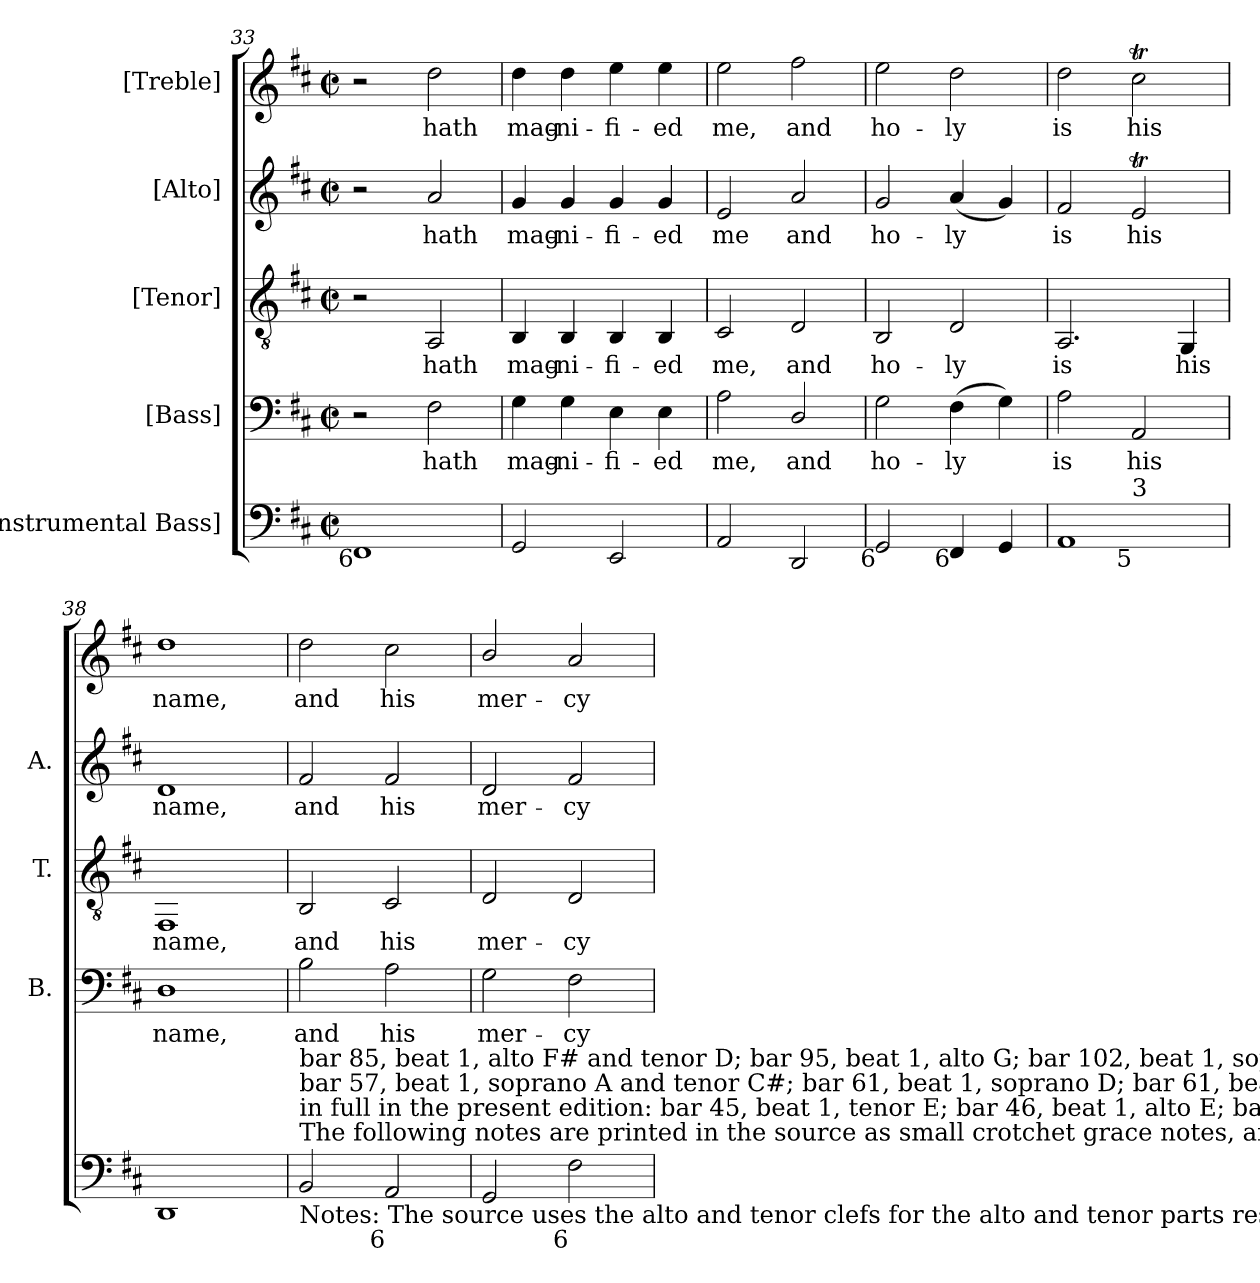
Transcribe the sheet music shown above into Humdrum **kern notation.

**kern	**kern	**text	**kern	**text	**kern	**text	**kern	**text
*part5	*part4	*part4	*part3	*part3	*part2	*part2	*part1	*part1
*staff5	*staff4	*staff4	*staff3	*staff3	*staff2	*staff2	*staff1	*staff1
*I"[Instrumental Bass]	*I"[Bass]	*	*I"[Tenor]	*	*I"[Alto]	*	*I"[Treble]	*
*	*I'B.	*	*I'T.	*	*I'A.	*	*	*
*clefF4	*clefF4	*	*clefGv2	*	*clefG2	*	*clefG2	*
*k[f#c#]	*k[f#c#]	*	*k[f#c#]	*	*k[f#c#]	*	*k[f#c#]	*
*D:	*D:	*	*D:	*	*D:	*	*D:	*
*M2/2	*M2/2	*	*M2/2	*	*M2/2	*	*M2/2	*
*met(c|)	*met(c|)	*	*met(c|)	*	*met(c|)	*	*met(c|)	*
=33	=33	=33	=33	=33	=33	=33	=33	=33
!LO:TX:b:rj:t=6	!	!	!	!	!	!	!	!
1FF#i	2r	.	2r	.	2r	.	2r	.
!	!	!LO:LY:b:color=#000000	!	!	!	!	!	!
!	!	!	!	!LO:LY:b:color=#000000	!	!	!	!
!	!	!	!	!	!	!LO:LY:b:color=#000000	!	!
!	!	!	!	!	!	!	!	!LO:LY:b:color=#000000
.	2F#i\	hath	2AAi/	hath	2ai/	hath	2ddi\	hath
=34	=34	=34	=34	=34	=34	=34	=34	=34
!	!	!LO:LY:b:color=#000000	!	!	!	!	!	!
!	!	!	!	!LO:LY:b:color=#000000	!	!	!	!
!	!	!	!	!	!	!LO:LY:b:color=#000000	!	!
!	!	!	!	!	!	!	!	!LO:LY:b:color=#000000
2GGi/	4Gi\	mag-	4BBi/	mag-	4gi/	mag-	4ddi\	mag-
!	!	!LO:LY:b:color=#000000	!	!	!	!	!	!
!	!	!	!	!LO:LY:b:color=#000000	!	!	!	!
!	!	!	!	!	!	!LO:LY:b:color=#000000	!	!
!	!	!	!	!	!	!	!	!LO:LY:b:color=#000000
.	4Gi\	-ni-	4BBi/	-ni-	4gi/	-ni-	4ddi\	-ni-
!	!	!LO:LY:b:color=#000000	!	!	!	!	!	!
!	!	!	!	!LO:LY:b:color=#000000	!	!	!	!
!	!	!	!	!	!	!LO:LY:b:color=#000000	!	!
!	!	!	!	!	!	!	!	!LO:LY:b:color=#000000
2EEi/	4Ei\	-fi-	4BBi/	-fi-	4gi/	-fi-	4eei\	-fi-
!	!	!LO:LY:b:color=#000000	!	!	!	!	!	!
!	!	!	!	!LO:LY:b:color=#000000	!	!	!	!
!	!	!	!	!	!	!LO:LY:b:color=#000000	!	!
!	!	!	!	!	!	!	!	!LO:LY:b:color=#000000
.	4Ei\	-ed	4BBi/	-ed	4gi/	-ed	4eei\	-ed
=35	=35	=35	=35	=35	=35	=35	=35	=35
!	!	!LO:LY:b:color=#000000	!	!	!	!	!	!
!	!	!	!	!LO:LY:b:color=#000000	!	!	!	!
!	!	!	!	!	!	!LO:LY:b:color=#000000	!	!
!	!	!	!	!	!	!	!	!LO:LY:b:color=#000000
2AAi/	2Ai\	me,	2C#i/	me,	2ei/	me	2eei\	me,
!	!	!LO:LY:b:color=#000000	!	!	!	!	!	!
!	!	!	!	!LO:LY:b:color=#000000	!	!	!	!
!	!	!	!	!	!	!LO:LY:b:color=#000000	!	!
!	!	!	!	!	!	!	!	!LO:LY:b:color=#000000
2DDi/	2Di/	and	2Di/	and	2ai/	and	2ff#i\	and
=36	=36	=36	=36	=36	=36	=36	=36	=36
!	!	!LO:LY:b:color=#000000	!	!	!	!	!	!
!	!	!	!	!LO:LY:b:color=#000000	!	!	!	!
!	!	!	!	!	!	!LO:LY:b:color=#000000	!	!
!LO:TX:b:rj:t=6	!	!	!	!	!	!	!	!
!	!	!	!	!	!	!	!	!LO:LY:b:color=#000000
2GGi/	2Gi\	ho-	2BBi/	ho-	2gi/	ho-	2eei\	ho-
!	!	!LO:LY:b:color=#000000	!	!	!	!	!	!
!	!	!	!	!LO:LY:b:color=#000000	!	!	!	!
!	!	!	!	!	!	!LO:LY:b:color=#000000	!	!
!LO:TX:b:rj:t=6	!	!	!	!	!	!	!	!
!	!	!	!	!	!	!	!	!LO:LY:b:color=#000000
4FF#i/	(4F#i\	-ly	2Di/	-ly	(4ai/	-ly	2ddi\	-ly
4GGi/	4Gi\)	.	.	.	4gi/)	.	.	.
=37	=37	=37	=37	=37	=37	=37	=37	=37
!	!	!LO:LY:b:color=#000000	!	!	!	!	!	!
!	!	!	!	!LO:LY:b:color=#000000	!	!	!	!
!	!	!	!	!	!	!LO:LY:b:color=#000000	!	!
!LO:TX:b:rj:t=6	!	!	!	!	!	!	!	!
!LO:TX:t=4	!	!	!	!	!	!	!	!
!	!	!	!	!	!	!	!	!LO:LY:b:color=#000000
*^	*	*	*	*	*	*	*	*
1AAi	2ryy	2Ai\	is	2.AAi/	is	2f#i/	is	2ddi\	is
!	!	!	!LO:LY:b:color=#000000	!	!	!	!	!	!
!	!	!	!	!	!	!	!LO:LY:b:color=#000000	!	!
!	!LO:TX:b:rj:t=5	!	!	!	!	!	!	!	!
!	!LO:TX:t=3	!	!	!	!	!	!	!	!
!	!	!	!	!	!	!	!	!	!LO:LY:b:color=#000000
.	2ryy	2AAi/	his	.	.	2eTi/	his	2cc#ti\	his
!	!	!	!	!	!LO:LY:b:color=#000000	!	!	!	!
.	.	.	.	4GGi/	his	.	.	.	.
*v	*v	*	*	*	*	*	*	*	*
=38	=38	=38	=38	=38	=38	=38	=38	=38
*^	*	*	*	*	*	*	*	*
!	!	!	!LO:LY:b:color=#000000	!	!	!	!	!	!
*v	*v	*	*	*	*	*	*	*	*
*^	*	*	*	*	*	*	*	*
!	!	!	!	!	!LO:LY:b:color=#000000	!	!	!	!
*v	*v	*	*	*	*	*	*	*	*
*^	*	*	*	*	*	*	*	*
!	!	!	!	!	!	!	!LO:LY:b:color=#000000	!	!
*v	*v	*	*	*	*	*	*	*	*
*^	*	*	*	*	*	*	*	*
!	!	!	!	!	!	!	!	!	!LO:LY:b:color=#000000
*v	*v	*	*	*	*	*	*	*	*
1DDi	1Di	name,	1FF#i	name,	1di	name,	1ddi	name,
!!LO:LB:g=z
=39	=39	=39	=39	=39	=39	=39	=39	=39
!	!	!LO:LY:b:color=#000000	!	!	!	!	!	!
!	!	!	!	!LO:LY:b:color=#000000	!	!	!	!
!	!	!	!	!	!	!LO:LY:b:color=#000000	!	!
!LO:TX:b:t=Notes&colon; The source uses the alto and tenor clefs for the alto and tenor parts respectively.	!	!	!	!	!	!	!	!
!LO:TX:t=The following notes are printed in the source as small crotchet grace notes, and have been editorially written out	!	!	!	!	!	!	!	!
!LO:TX:t=in full in the present edition&colon; bar 45, beat 1, tenor E; bar 46, beat 1, alto E; bar 46, beat 2, alto C#;	!	!	!	!	!	!	!	!
!LO:TX:t=bar 57, beat 1, soprano A and tenor C#; bar 61, beat 1, soprano D; bar 61, beat 2, soprano B;	!	!	!	!	!	!	!	!
!LO:TX:t=bar 85, beat 1, alto F# and tenor D; bar 95, beat 1, alto G; bar 102, beat 1, soprano C#.	!	!	!	!	!	!	!	!
!	!	!	!	!	!	!	!	!LO:LY:b:color=#000000
2BBi/	2Bi\	and	2BBi/	and	2f#i/	and	2ddi\	and
!	!	!LO:LY:b:color=#000000	!	!	!	!	!	!
!	!	!	!	!LO:LY:b:color=#000000	!	!	!	!
!	!	!	!	!	!	!LO:LY:b:color=#000000	!	!
!LO:TX:b:rj:t=6	!	!	!	!	!	!	!	!
!	!	!	!	!	!	!	!	!LO:LY:b:color=#000000
2AAi/	2Ai\	his	2C#i/	his	2f#i/	his	2cc#i\	his
=40	=40	=40	=40	=40	=40	=40	=40	=40
!	!	!LO:LY:b:color=#000000	!	!	!	!	!	!
!	!	!	!	!LO:LY:b:color=#000000	!	!	!	!
!	!	!	!	!	!	!LO:LY:b:color=#000000	!	!
!	!	!	!	!	!	!	!	!LO:LY:b:color=#000000
2GGi/	2Gi\	mer-	2Di/	mer-	2di/	mer-	2bi/	mer-
!	!	!LO:LY:b:color=#000000	!	!	!	!	!	!
!	!	!	!	!LO:LY:b:color=#000000	!	!	!	!
!	!	!	!	!	!	!LO:LY:b:color=#000000	!	!
!LO:TX:b:rj:t=6	!	!	!	!	!	!	!	!
!	!	!	!	!	!	!	!	!LO:LY:b:color=#000000
2F#i\	2F#i\	-cy	2Di/	-cy	2f#i/	-cy	2ai/	-cy
=	=	=	=	=	=	=	=	=
*-	*-	*-	*-	*-	*-	*-	*-	*-
